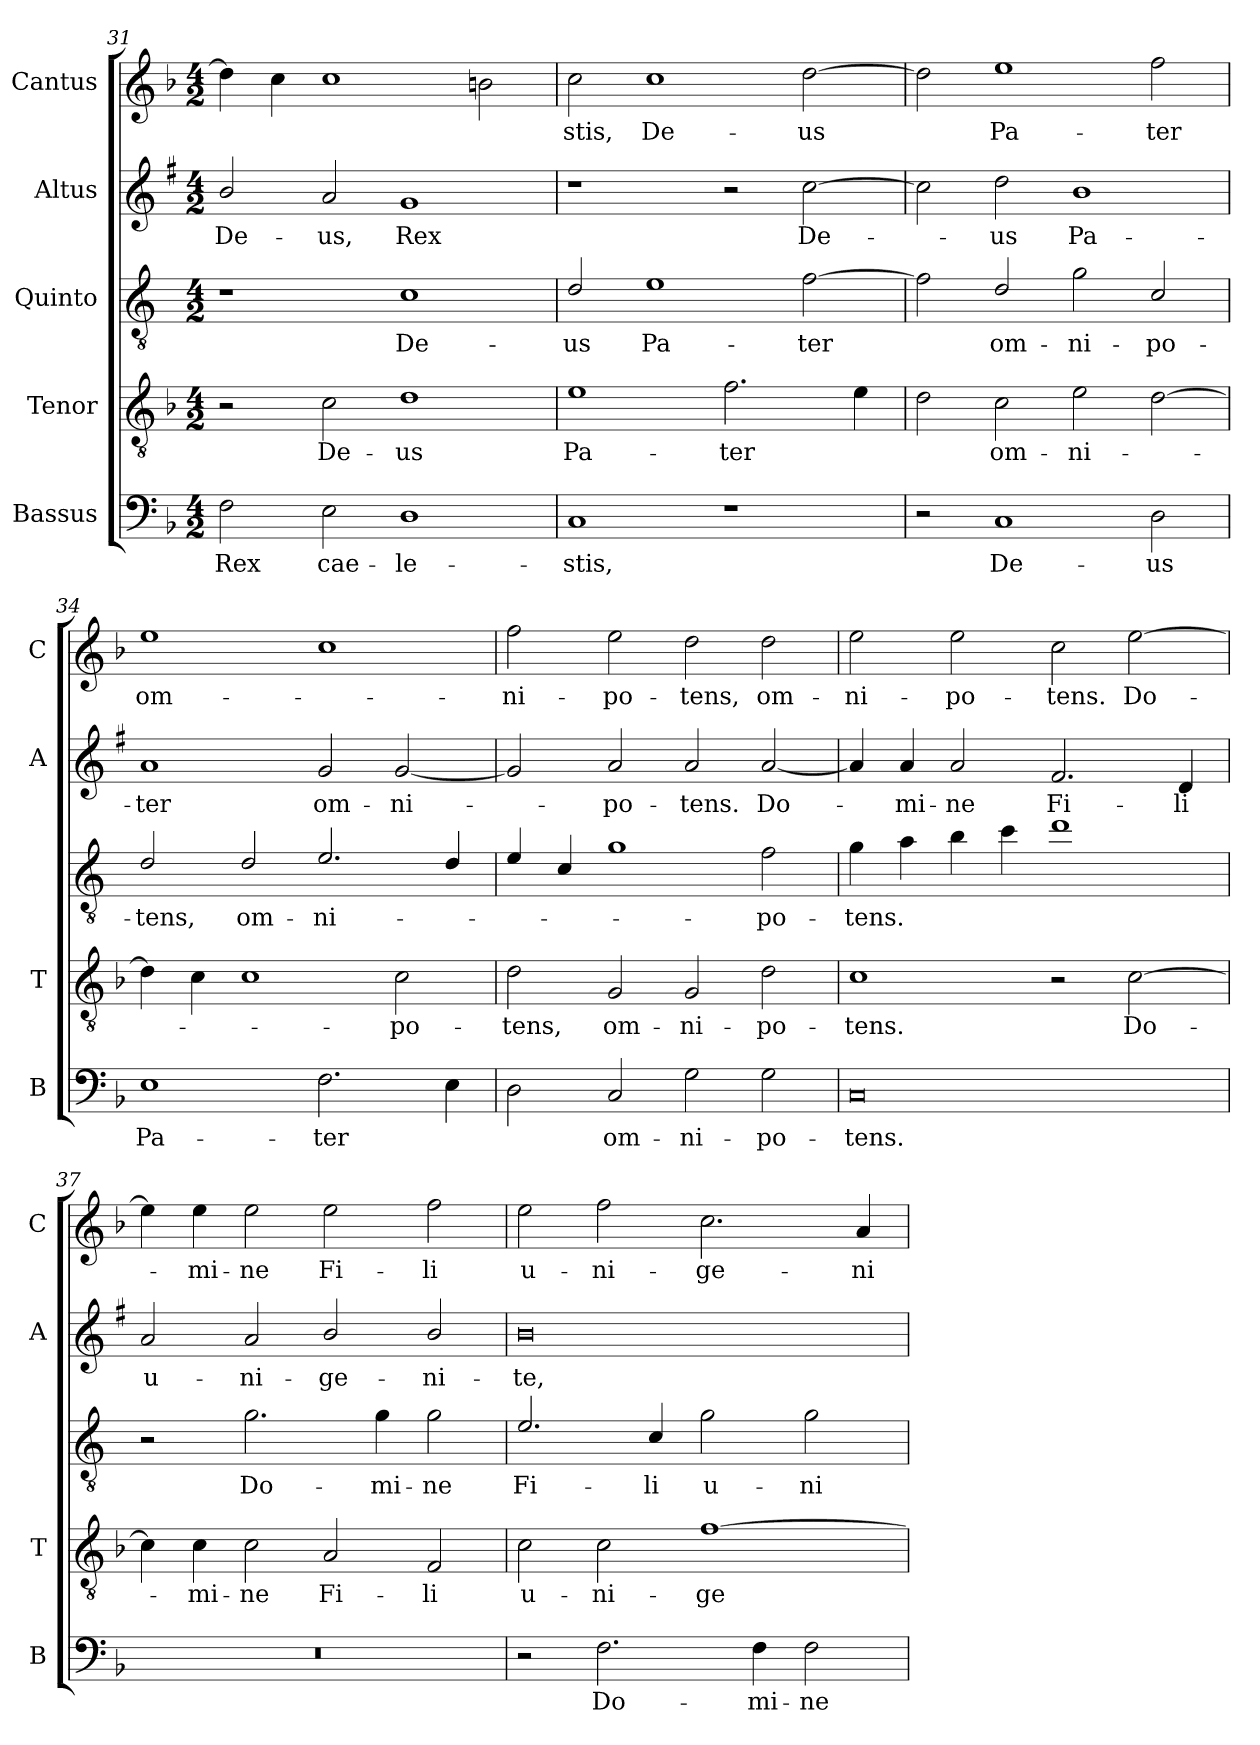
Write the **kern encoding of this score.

**kern	**text	**kern	**text	**kern	**text	**kern	**text	**kern	**text
*part5	*part5	*part4	*part4	*part3	*part3	*part2	*part2	*part1	*part1
*staff5	*staff5	*staff4	*staff4	*staff3	*staff3	*staff2	*staff2	*staff1	*staff1
*I"Bassus	*	*I"Tenor	*	*I"Quinto	*	*I"Altus	*	*I"Cantus	*
*I'B	*	*I'T	*	*	*	*I'A	*	*I'C	*
!!LO:LB:g=z
*clefF4	*	*clefGv2	*	*clefGv2	*	*clefG2	*	*clefG2	*
*	*	*	*	*ITrd4c7	*	*ITrd1c2	*	*	*
*k[b-]	*	*k[b-]	*	*k[b-]	*	*k[b-]	*	*k[b-]	*
*F:	*	*F:	*	*F:	*	*F:	*	*F:	*
*M4/2	*	*M4/2	*	*M4/2	*	*M4/2	*	*M4/2	*
=31	=31	=31	=31	=31	=31	=31	=31	=31	=31
!	!LO:LY:b	!	!	!	!	!	!LO:LY:b	!	!
2F\	Rex	2r	.	1r	.	2a/	De-	4dd\]	.
.	.	.	.	.	.	.	.	4cc\	.
!	!LO:LY:b	!	!LO:LY:b	!	!	!	!LO:LY:b	!	!
2E\	cae-	2c\	De-	.	.	2g/	-us,	1cc	.
!	!LO:LY:b	!	!LO:LY:b	!	!LO:LY:b	!	!LO:LY:b	!	!
1D	-le-	1d	-us	1F	De-	1f	Rex	.	.
.	.	.	.	.	.	.	.	2bn\	.
=32	=32	=32	=32	=32	=32	=32	=32	=32	=32
!	!LO:LY:b	!	!LO:LY:b	!	!LO:LY:b	!	!	!	!LO:LY:b
1C	-stis,	1e	Pa-	2G/	-us	1r	.	2cc\	-stis,
!	!	!	!	!	!LO:LY:b	!	!	!	!LO:LY:b
.	.	.	.	1A	Pa-	.	.	1cc	De-
!	!	!	!LO:LY:b	!	!	!	!	!	!
1r	.	2.f\	-ter	.	.	2r	.	.	.
!	!	!	!	!	!LO:LY:b	!	!LO:LY:b	!	!LO:LY:b
.	.	.	.	[2B-\	-ter	[2b-\	De-	[2dd\	-us
.	.	4e\	.	.	.	.	.	.	.
=33	=33	=33	=33	=33	=33	=33	=33	=33	=33
2r	.	2d\	.	2B-\]	.	2b-\]	.	2dd\]	.
!	!LO:LY:b	!	!LO:LY:b	!	!LO:LY:b	!	!LO:LY:b	!	!LO:LY:b
1C	De-	2c\	om-	2G/	om-	2cc\	-us	1ee	Pa-
!	!	!	!LO:LY:b	!	!LO:LY:b	!	!LO:LY:b	!	!
.	.	2e\	-ni-	2c\	-ni-	1a	Pa-	.	.
!	!LO:LY:b	!	!	!	!LO:LY:b	!	!	!	!LO:LY:b
2D\	-us	[2d\	.	2F/	-po-	.	.	2ff\	-ter
=34	=34	=34	=34	=34	=34	=34	=34	=34	=34
!	!LO:LY:b	!	!	!	!LO:LY:b	!	!LO:LY:b	!	!LO:LY:b
1E	Pa-	4d\]	.	2G/	-tens,	1g	-ter	1ee	om-
.	.	4c\	.	.	.	.	.	.	.
!	!	!	!	!	!LO:LY:b	!	!	!	!
.	.	1c	.	2G/	om-	.	.	.	.
!	!LO:LY:b	!	!	!	!LO:LY:b	!	!LO:LY:b	!	!
2.F\	-ter	.	.	2.A/	-ni-	2f/	om-	1cc	.
!	!	!	!LO:LY:b	!	!	!	!LO:LY:b	!	!
.	.	2c\	-po-	.	.	[2f/	-ni-	.	.
4E\	.	.	.	4G/	.	.	.	.	.
=35	=35	=35	=35	=35	=35	=35	=35	=35	=35
!	!	!	!LO:LY:b	!	!	!	!	!	!LO:LY:b
2D\	.	2d\	-tens,	4A/	.	2f/]	.	2ff\	-ni-
.	.	.	.	4F/	.	.	.	.	.
!	!LO:LY:b	!	!LO:LY:b	!	!	!	!LO:LY:b	!	!LO:LY:b
2C/	om-	2G/	om-	1c	.	2g/	-po-	2ee\	-po-
!	!LO:LY:b	!	!LO:LY:b	!	!	!	!LO:LY:b	!	!LO:LY:b
2G\	-ni-	2G/	-ni-	.	.	2g/	-tens.	2dd\	-tens,
!	!LO:LY:b	!	!LO:LY:b	!	!LO:LY:b	!	!LO:LY:b	!	!LO:LY:b
2G\	-po-	2d\	-po-	2B-\	-po-	[2g/	Do-	2dd\	om-
=36	=36	=36	=36	=36	=36	=36	=36	=36	=36
!	!LO:LY:b	!	!LO:LY:b	!	!LO:LY:b	!	!	!	!LO:LY:b
0C	-tens.	1c	-tens.	4c\	-tens.	4g/]	.	2ee\	-ni-
!	!	!	!	!	!	!	!LO:LY:b	!	!
.	.	.	.	4d\	.	4g/	-mi-	.	.
!	!	!	!	!	!	!	!LO:LY:b	!	!LO:LY:b
.	.	.	.	4e\	.	2g/	-ne	2ee\	-po-
.	.	.	.	4f\	.	.	.	.	.
!	!	!	!	!	!	!	!LO:LY:b	!	!LO:LY:b
.	.	2r	.	1g	.	2.e/	Fi-	2cc\	-tens.
!	!	!	!LO:LY:b	!	!	!	!	!	!LO:LY:b
.	.	[2c\	Do-	.	.	.	.	[2ee\	Do-
!	!	!	!	!	!	!	!LO:LY:b	!	!
.	.	.	.	.	.	4c/	-li	.	.
!!LO:PB:g=z
=37	=37	=37	=37	=37	=37	=37	=37	=37	=37
!	!	!	!	!	!	!	!LO:LY:b	!	!
0r	.	4c\]	.	2r	.	2g/	u-	4ee\]	.
!	!	!	!LO:LY:b	!	!	!	!	!	!LO:LY:b
.	.	4c\	-mi-	.	.	.	.	4ee\	-mi-
!	!	!	!LO:LY:b	!	!LO:LY:b	!	!LO:LY:b	!	!LO:LY:b
.	.	2c\	-ne	2.c\	Do-	2g/	-ni-	2ee\	-ne
!	!	!	!LO:LY:b	!	!	!	!LO:LY:b	!	!LO:LY:b
.	.	2A/	Fi-	.	.	2a/	-ge-	2ee\	Fi-
!	!	!	!	!	!LO:LY:b	!	!	!	!
.	.	.	.	4c\	-mi-	.	.	.	.
!	!	!	!LO:LY:b	!	!LO:LY:b	!	!LO:LY:b	!	!LO:LY:b
.	.	2F/	-li	2c\	-ne	2a/	-ni-	2ff\	-li
=38	=38	=38	=38	=38	=38	=38	=38	=38	=38
!	!	!	!LO:LY:b	!	!LO:LY:b	!	!LO:LY:b	!	!LO:LY:b
2r	.	2c\	u-	2.A/	Fi-	0a	-te,	2ee\	u-
!	!LO:LY:b	!	!LO:LY:b	!	!	!	!	!	!LO:LY:b
2.F\	Do-	2c\	-ni-	.	.	.	.	2ff\	-ni-
!	!	!	!	!	!LO:LY:b	!	!	!	!
.	.	.	.	4F/	-li	.	.	.	.
!	!	!	!LO:LY:b	!	!LO:LY:b	!	!	!	!LO:LY:b
.	.	[1f	-ge-	2c\	u-	.	.	2.cc\	-ge-
!	!LO:LY:b	!	!	!	!	!	!	!	!
4F\	-mi-	.	.	.	.	.	.	.	.
!	!LO:LY:b	!	!	!	!LO:LY:b	!	!	!	!
2F\	-ne	.	.	2c\	-ni-	.	.	.	.
!	!	!	!	!	!	!	!	!	!LO:LY:b
.	.	.	.	.	.	.	.	4a/	-ni-
=	=	=	=	=	=	=	=	=	=
*-	*-	*-	*-	*-	*-	*-	*-	*-	*-
